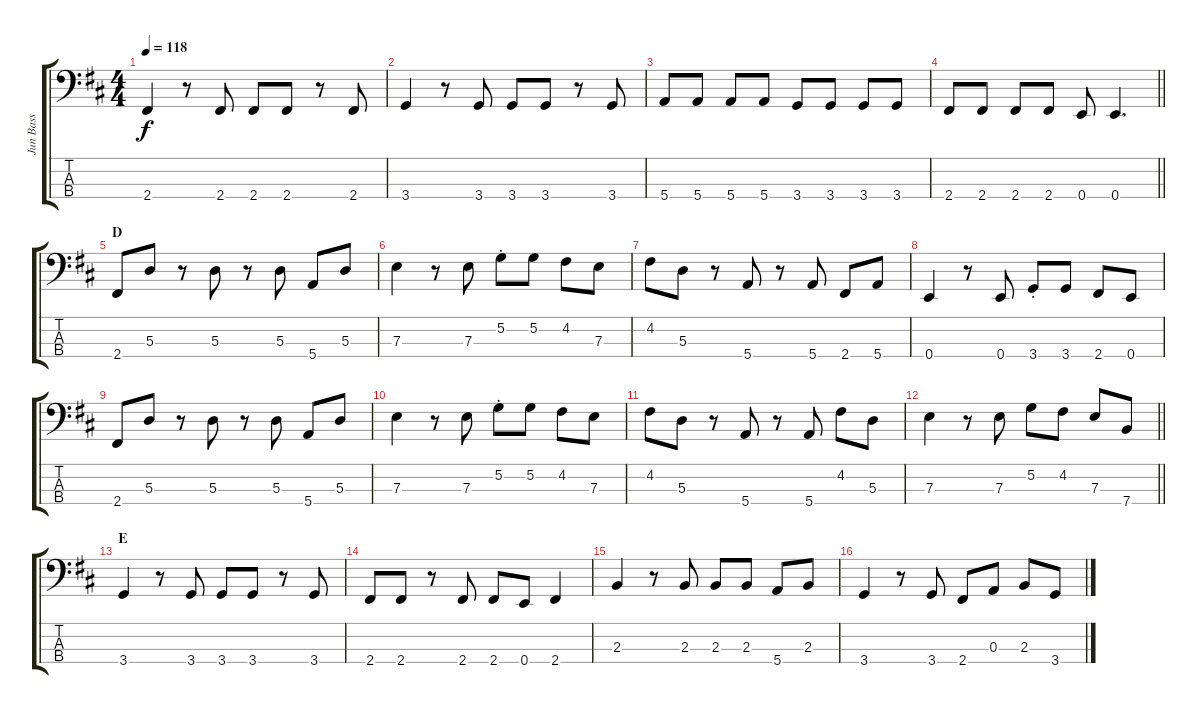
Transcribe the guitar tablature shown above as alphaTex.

\track ("Jun Bass" "Jun Bass") {instrument electricbassfinger}
\staff {score tabs}
\tuning (G2 D2 A1 E1) {hide}
\ts (4 4)
\tempo 118
\clef f4
\ks d
2.4.4{dy f} r.8 2.4.8 2.4.8 2.4.8 r.8 2.4.8 |
3.4.4 r.8 3.4.8 3.4.8 3.4.8 r.8 3.4.8 |
5.4.8 5.4.8 5.4.8 5.4.8 3.4.8 3.4.8 3.4.8 3.4.8 |
\barLineRight lightlight
2.4.8 2.4.8 2.4.8 2.4.8 0.4.8 0.4.4{d} |
\section ("" "D")
2.4.8 5.3.8 r.8 5.3.8 r.8 5.3.8 5.4.8 5.3.8 |
7.3.4 r.8 7.3.8 5.2{st}.8 5.2.8 4.2.8 7.3.8 |
4.2.8 5.3.8 r.8 5.4.8 r.8 5.4.8 2.4.8 5.4.8 |
0.4.4 r.8 0.4.8 3.4{st}.8 3.4.8 2.4.8 0.4.8 |
2.4.8 5.3.8 r.8 5.3.8 r.8 5.3.8 5.4.8 5.3.8 |
7.3.4 r.8 7.3.8 5.2{st}.8 5.2.8 4.2.8 7.3.8 |
4.2.8 5.3.8 r.8 5.4.8 r.8 5.4.8 4.2.8 5.3.8 |
\barLineRight lightlight
7.3.4 r.8 7.3.8 5.2.8 4.2.8 7.3.8 7.4.8 |
\section ("" "E")
3.4.4 r.8 3.4.8 3.4.8 3.4.8 r.8 3.4.8 |
2.4.8 2.4.8 r.8 2.4.8 2.4.8 0.4.8 2.4.4 |
2.3.4 r.8 2.3.8 2.3.8 2.3.8 5.4.8 2.3.8 |
3.4.4 r.8 3.4.8 2.4.8 0.3.8 2.3.8 3.4.8
